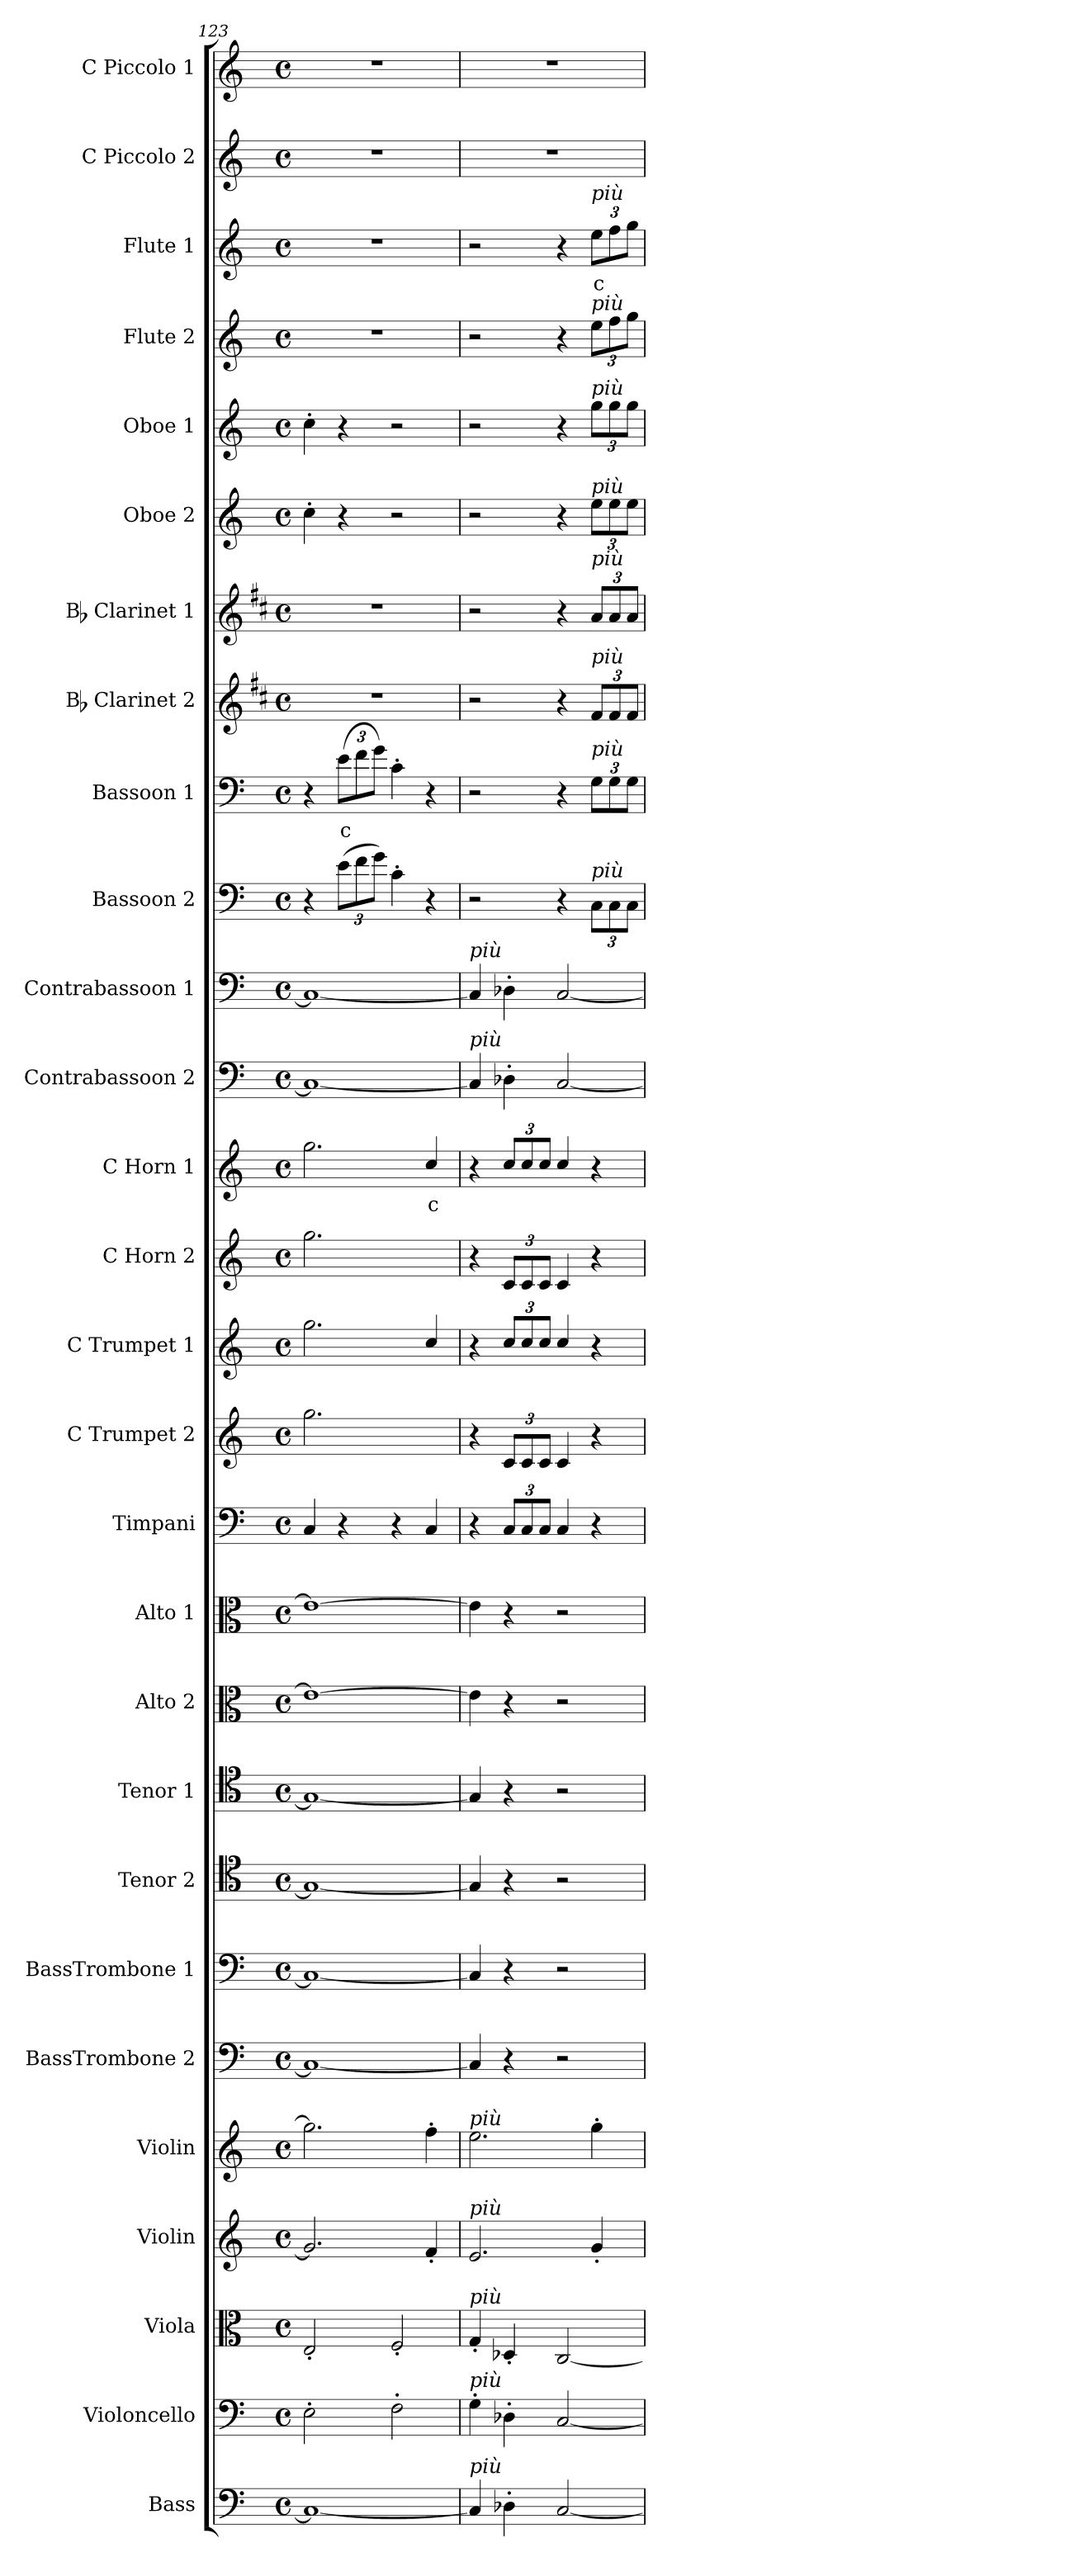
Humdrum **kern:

**kern	**kern	**kern	**kern	**kern	**kern	**kern	**kern	**kern	**kern	**kern	**kern	**kern	**kern	**kern	**kern	**text	**kern	**kern	**kern	**kern	**text	**kern	**kern	**kern	**kern	**kern	**kern	**text	**kern	**kern
*part28	*part27	*part26	*part25	*part24	*part23	*part22	*part21	*part20	*part19	*part18	*part17	*part16	*part15	*part14	*part13	*part13	*part12	*part11	*part10	*part9	*part9	*part8	*part7	*part6	*part5	*part4	*part3	*part3	*part2	*part1
*staff28	*staff27	*staff26	*staff25	*staff24	*staff23	*staff22	*staff21	*staff20	*staff19	*staff18	*staff17	*staff16	*staff15	*staff14	*staff13	*staff13	*staff12	*staff11	*staff10	*staff9	*staff9	*staff8	*staff7	*staff6	*staff5	*staff4	*staff3	*staff3	*staff2	*staff1
*I"Bass	*I"Violoncello	*I"Viola	*I"Violin	*I"Violin	*I"BassTrombone 2	*I"BassTrombone 1	*I"Tenor 2	*I"Tenor 1	*I"Alto 2	*I"Alto 1	*I"Timpani	*I"C Trumpet 2	*I"C Trumpet 1	*I"C Horn 2	*I"C Horn 1	*	*I"Contrabassoon 2	*I"Contrabassoon 1	*I"Bassoon 2	*I"Bassoon 1	*	*I"Bb Clarinet 2	*I"Bb Clarinet 1	*I"Oboe 2	*I"Oboe 1	*I"Flute 2	*I"Flute 1	*	*I"C Piccolo 2	*I"C Piccolo 1
*I'B	*I'Vc	*I'Vla	*I'Vln	*I'Vln	*I'BTrb 2	*I'BTrb 1	*I'T 2	*I'T 1	*I'A 2	*I'A 1	*I'Timp	*I'Tpt 2	*I'Tpt 1	*I'Hn 2	*I'Hn 1	*	*I'C Bsn 2	*I'C Bsn 1	*I'Bsn 2	*I'Bsn 1	*	*I'Cl 2	*I'Cl 1	*I'Ob 2	*I'Ob 1	*I'Fl 2	*I'Fl 1	*	*I'Picc 2	*I'Picc 1
*clefF4	*clefF4	*clefC3	*clefG2	*clefG2	*clefF4	*clefF4	*clefC4	*clefC4	*clefC3	*clefC3	*clefF4	*clefG2	*clefG2	*clefG2	*clefG2	*	*clefF4	*clefF4	*clefF4	*clefF4	*	*clefG2	*clefG2	*clefG2	*clefG2	*clefG2	*clefG2	*	*clefG2	*clefG2
*ITrd7c12	*	*	*	*	*	*	*	*	*	*	*	*	*	*ITrd7c12	*ITrd7c12	*	*ITrd7c12	*ITrd7c12	*	*	*	*ITrd1c2	*ITrd1c2	*	*	*	*	*	*ITrd-7c-12	*ITrd-7c-12
*k[]	*k[]	*k[]	*k[]	*k[]	*k[]	*k[]	*k[]	*k[]	*k[]	*k[]	*k[]	*k[]	*k[]	*k[]	*k[]	*	*k[]	*k[]	*k[]	*k[]	*	*k[]	*k[]	*k[]	*k[]	*k[]	*k[]	*	*k[]	*k[]
*M4/4	*M4/4	*M4/4	*M4/4	*M4/4	*M4/4	*M4/4	*M4/4	*M4/4	*M4/4	*M4/4	*M4/4	*M4/4	*M4/4	*M4/4	*M4/4	*	*M4/4	*M4/4	*M4/4	*M4/4	*	*M4/4	*M4/4	*M4/4	*M4/4	*M4/4	*M4/4	*	*M4/4	*M4/4
*met(c)	*met(c)	*met(c)	*met(c)	*met(c)	*met(c)	*met(c)	*met(c)	*met(c)	*met(c)	*met(c)	*met(c)	*met(c)	*met(c)	*met(c)	*met(c)	*	*met(c)	*met(c)	*met(c)	*met(c)	*	*met(c)	*met(c)	*met(c)	*met(c)	*met(c)	*met(c)	*	*met(c)	*met(c)
=123	=123	=123	=123	=123	=123	=123	=123	=123	=123	=123	=123	=123	=123	=123	=123	=123	=123	=123	=123	=123	=123	=123	=123	=123	=123	=123	=123	=123	=123	=123
1CC_	2E'	2E'	2.g]	2.gg]	1C_	1C_	1G_	1G_	1e_	1e_	4C	2.gg	2.gg	2.g	2.g	.	1CC_	1CC_	4r	4r	.	1r	1r	4cc'	4cc'	1r	1r	.	1r	1r
*	*	*	*	*	*	*	*	*	*	*	*	*	*	*	*	*	*	*	*Xbrackettup	*Xbrackettup	*	*	*	*	*	*	*	*	*	*
!	!	!	!	!	!	!	!	!	!	!	!	!	!	!	!	!	!	!	!	!	!LO:LY:b	!	!	!	!	!	!	!	!	!
.	.	.	.	.	.	.	.	.	.	.	4r	.	.	.	.	.	.	.	(12eL	(12eL	c	.	.	4r	4r	.	.	.	.	.
.	.	.	.	.	.	.	.	.	.	.	.	.	.	.	.	.	.	.	12f	12f	.	.	.	.	.	.	.	.	.	.
.	.	.	.	.	.	.	.	.	.	.	.	.	.	.	.	.	.	.	12gJ)	12gJ)	.	.	.	.	.	.	.	.	.	.
.	2F'	2F'	.	.	.	.	.	.	.	.	4r	.	.	.	.	.	.	.	4c'	4c'	.	.	.	2r	2r	.	.	.	.	.
!	!	!	!	!	!	!	!	!	!	!	!	!	!	!	!	!LO:LY:b	!	!	!	!	!	!	!	!	!	!	!	!	!	!
.	.	.	4f'	4ff'	.	.	.	.	.	.	4C	4ryy	4cc/	4ryy	4c/	c	.	.	4r	4r	.	.	.	.	.	.	.	.	.	.
=124	=124	=124	=124	=124	=124	=124	=124	=124	=124	=124	=124	=124	=124	=124	=124	=124	=124	=124	=124	=124	=124	=124	=124	=124	=124	=124	=124	=124	=124	=124
!	!	!	!	!	!	!	!	!	!	!	!	!	!	!	!	!	!	!LO:TX:a:i:t=più	!	!	!	!	!	!	!	!	!	!	!	!
!	!	!	!	!	!	!	!	!	!	!	!	!	!	!	!	!	!LO:TX:a:i:t=più	!	!	!	!	!	!	!	!	!	!	!	!	!
!	!	!	!	!LO:TX:a:i:t=più	!	!	!	!	!	!	!	!	!	!	!	!	!	!	!	!	!	!	!	!	!	!	!	!	!	!
!	!	!	!LO:TX:a:i:t=più	!	!	!	!	!	!	!	!	!	!	!	!	!	!	!	!	!	!	!	!	!	!	!	!	!	!	!
!	!	!LO:TX:a:i:t=più	!	!	!	!	!	!	!	!	!	!	!	!	!	!	!	!	!	!	!	!	!	!	!	!	!	!	!	!
!	!LO:TX:a:i:t=più	!	!	!	!	!	!	!	!	!	!	!	!	!	!	!	!	!	!	!	!	!	!	!	!	!	!	!	!	!
!LO:TX:a:i:t=più	!	!	!	!	!	!	!	!	!	!	!	!	!	!	!	!	!	!	!	!	!	!	!	!	!	!	!	!	!	!
4CC]	4G'	4G'	2.e	2.ee	4C]	4C]	4G]	4G]	4e]	4e]	4r	4r	4r	4r	4r	.	4CC]	4CC]	2r	2r	.	2r	2r	2r	2r	2r	2r	.	1r	1r
*	*	*	*	*	*	*	*	*	*	*	*Xbrackettup	*Xbrackettup	*Xbrackettup	*Xbrackettup	*Xbrackettup	*	*	*	*	*	*	*	*	*	*	*	*	*	*	*
4DD-X'	4D-X'	4D-X'	.	.	4r	4r	4r	4r	4r	4r	12CL	12c/L	12cc/L	12C/L	12c/L	.	4DD-X'	4DD-X'	.	.	.	.	.	.	.	.	.	.	.	.
.	.	.	.	.	.	.	.	.	.	.	12C	12c/	12cc/	12C/	12c/	.	.	.	.	.	.	.	.	.	.	.	.	.	.	.
.	.	.	.	.	.	.	.	.	.	.	12CJ	12c/J	12cc/J	12C/J	12c/J	.	.	.	.	.	.	.	.	.	.	.	.	.	.	.
[2CC	[2C	[2C	.	.	2r	2r	2r	2r	2r	2r	4C	4c/	4cc/	4C/	4c/	.	[2CC	[2CC	4r	4r	.	4r	4r	4r	4r	4r	4r	.	.	.
*	*	*	*	*	*	*	*	*	*	*	*	*	*	*	*	*	*	*	*	*	*	*Xbrackettup	*Xbrackettup	*Xbrackettup	*Xbrackettup	*Xbrackettup	*Xbrackettup	*	*	*
!	!	!	!	!	!	!	!	!	!	!	!	!	!	!	!	!	!	!	!	!	!	!	!	!	!	!	!LO:TX:a:i:t=più	!	!	!
!	!	!	!	!	!	!	!	!	!	!	!	!	!	!	!	!	!	!	!	!	!	!	!	!	!	!LO:TX:a:i:t=più	!	!	!	!
!	!	!	!	!	!	!	!	!	!	!	!	!	!	!	!	!	!	!	!	!	!	!	!	!	!LO:TX:a:i:t=più	!	!	!	!	!
!	!	!	!	!	!	!	!	!	!	!	!	!	!	!	!	!	!	!	!	!	!	!	!	!LO:TX:a:i:t=più	!	!	!	!	!	!
!	!	!	!	!	!	!	!	!	!	!	!	!	!	!	!	!	!	!	!	!	!	!	!LO:TX:a:i:t=più	!	!	!	!	!	!	!
!	!	!	!	!	!	!	!	!	!	!	!	!	!	!	!	!	!	!	!	!	!	!LO:TX:a:i:t=più	!	!	!	!	!	!	!	!
!	!	!	!	!	!	!	!	!	!	!	!	!	!	!	!	!	!	!	!	!LO:TX:a:i:t=più	!	!	!	!	!	!	!	!	!	!
!	!	!	!	!	!	!	!	!	!	!	!	!	!	!	!	!	!	!	!LO:TX:a:i:t=più	!	!	!	!	!	!	!	!	!	!	!
!	!	!	!	!	!	!	!	!	!	!	!	!	!	!	!	!	!	!	!	!	!	!	!	!	!	!	!	!LO:LY:b	!	!
.	.	.	4g'	4gg'	.	.	.	.	.	.	4r	4r	4r	4r	4r	.	.	.	12C\L	12G\L	.	12e/L	12g/L	12ee\L	12gg\L	12eeL	12eeL	c	.	.
.	.	.	.	.	.	.	.	.	.	.	.	.	.	.	.	.	.	.	12C\	12G\	.	12e/	12g/	12ee\	12gg\	12ff	12ff	.	.	.
.	.	.	.	.	.	.	.	.	.	.	.	.	.	.	.	.	.	.	12C\J	12G\J	.	12e/J	12g/J	12ee\J	12gg\J	12ggJ	12ggJ	.	.	.
=	=	=	=	=	=	=	=	=	=	=	=	=	=	=	=	=	=	=	=	=	=	=	=	=	=	=	=	=	=	=
*-	*-	*-	*-	*-	*-	*-	*-	*-	*-	*-	*-	*-	*-	*-	*-	*-	*-	*-	*-	*-	*-	*-	*-	*-	*-	*-	*-	*-	*-	*-
